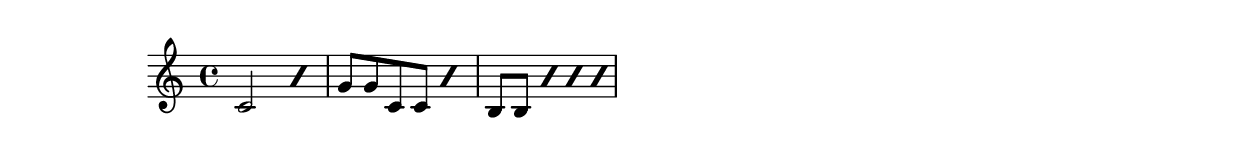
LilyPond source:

\version "2.12.0"
\header {
  texidoc = "Within a bar, beat repeats denote that a music snippet should be
played again."
}

\layout { ragged-right = ##t }

\relative c'
\context Voice {
  \time 4/4
  \repeat "percent" 2 { c2 }

  %% the chairman dances
  \repeat "percent" 2 { g'8 g c, c  }   
  \repeat "percent" 4 { b8 b8  }
}


